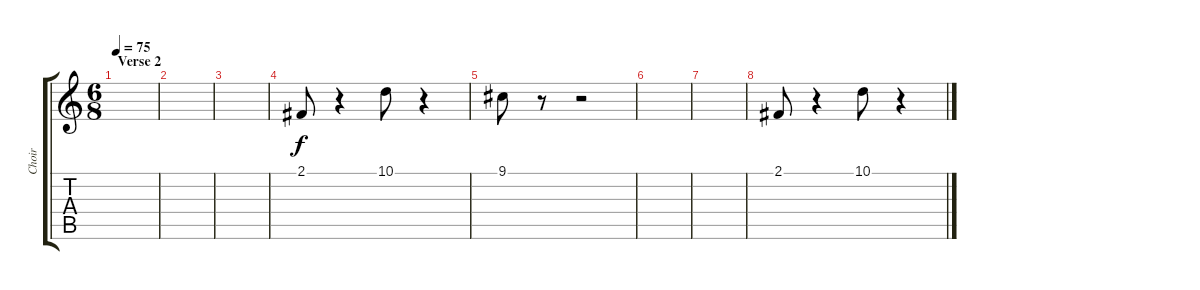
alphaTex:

\track ("Choir" "Choir") {instrument choiraahs}
\staff {score tabs}
\tuning (E4 B3 G3 D3 A2 E2) {hide}
\ts (6 8)
\section ("" "Verse 2")
\tempo 75
\clef g2
\ks c
|
|
|
2.1.8 r.4 10.1.8 r.4 |
9.1.8 r.8 r.2 |
|
|
2.1.8 r.4 10.1.8 r.4
